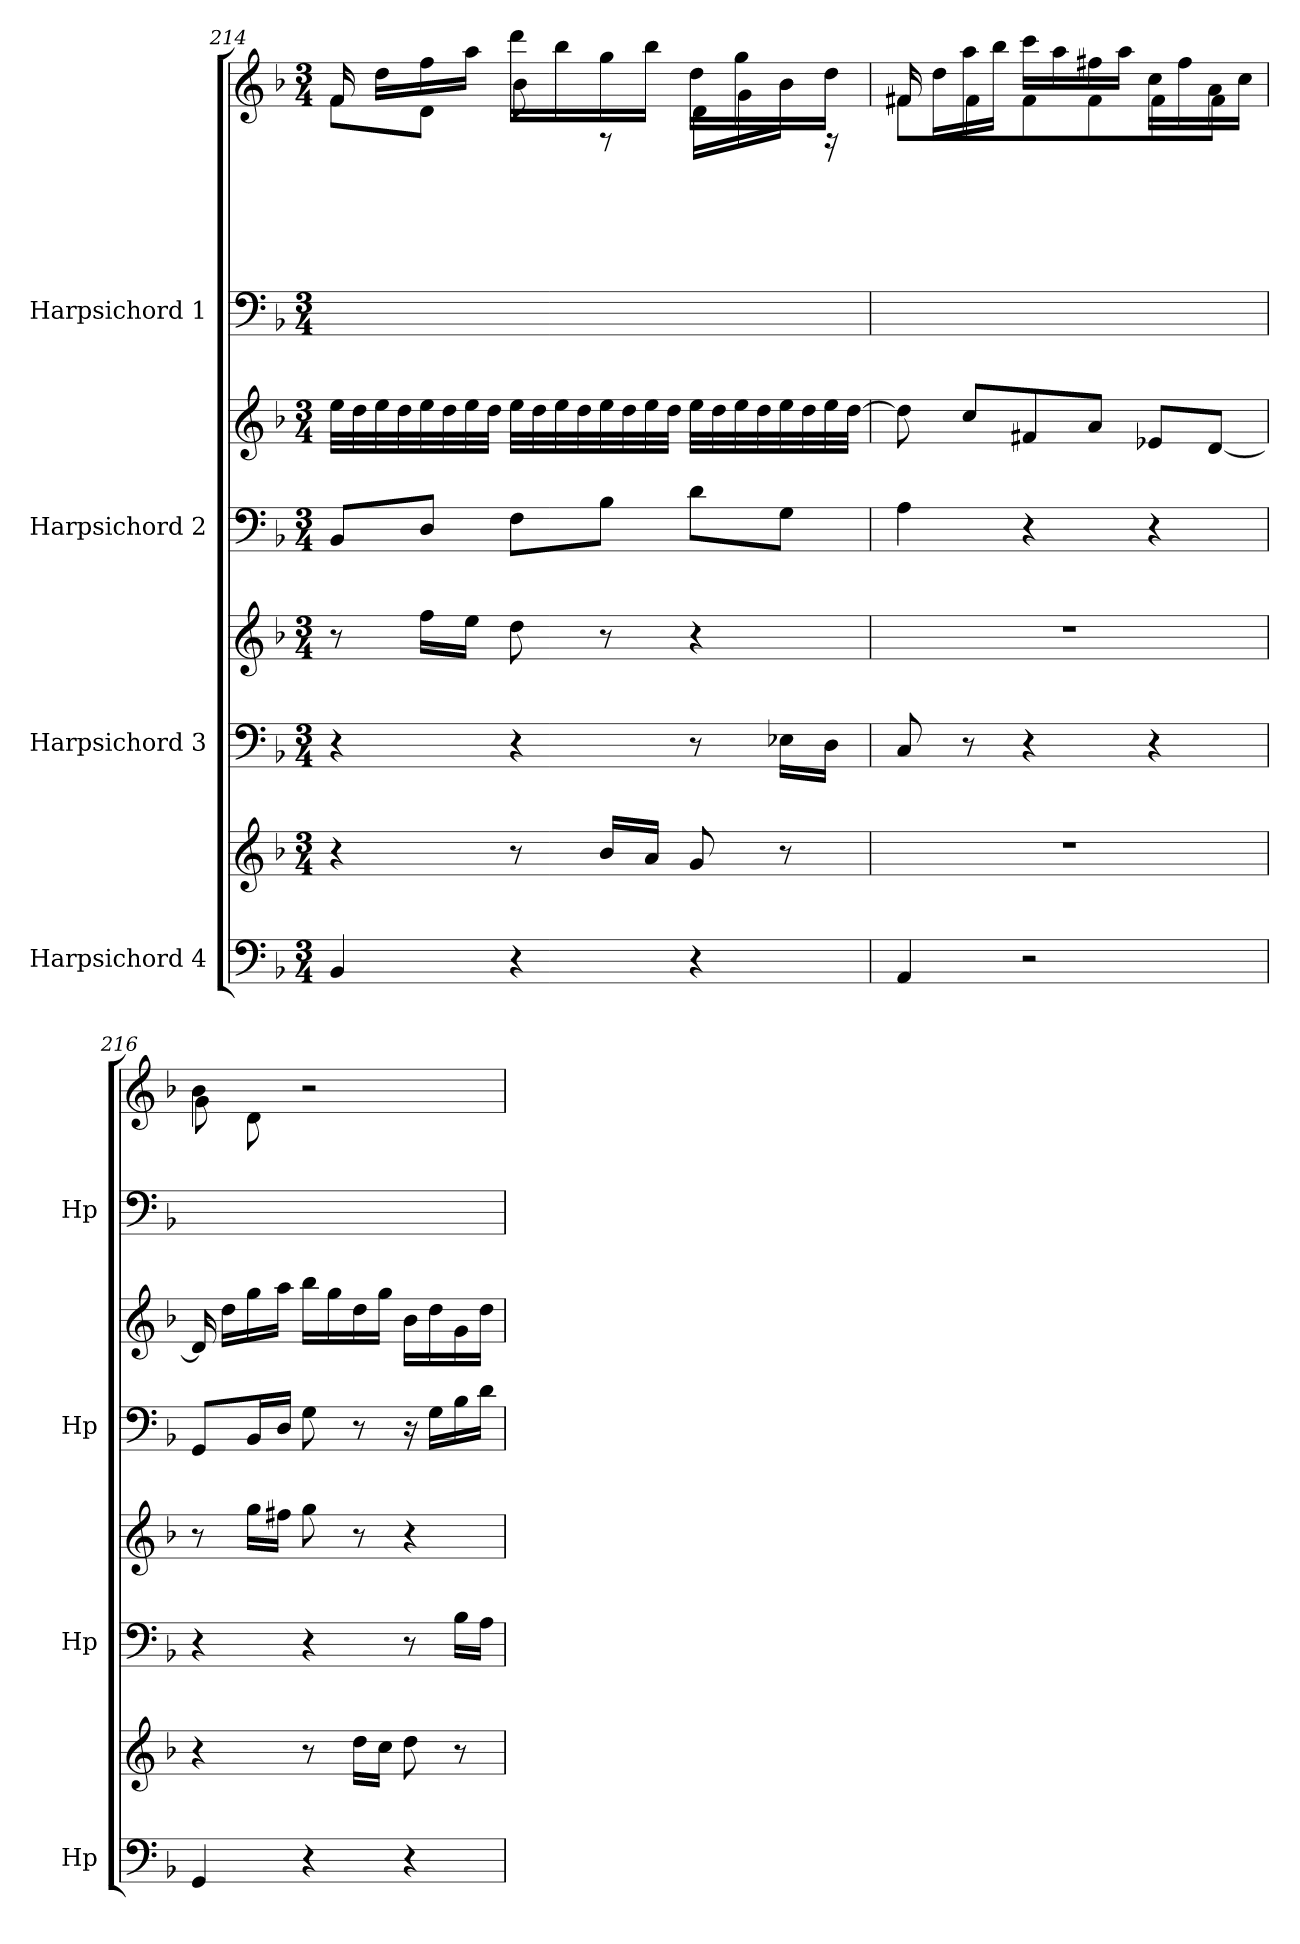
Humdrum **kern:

**kern	**kern	**kern	**kern	**kern	**kern	**kern	**kern
*part4	*part4	*part3	*part3	*part2	*part2	*part1	*part1
*staff8	*staff7	*staff6	*staff5	*staff4	*staff3	*staff2	*staff1
*I"Harpsichord 4	*	*I"Harpsichord 3	*	*I"Harpsichord 2	*	*I"Harpsichord 1	*
*I'Hp	*	*I'Hp	*	*I'Hp	*	*I'Hp	*
*clefF4	*clefG2	*clefF4	*clefG2	*clefF4	*clefG2	*clefF4	*clefG2
*k[b-]	*k[b-]	*k[b-]	*k[b-]	*k[b-]	*k[b-]	*k[b-]	*k[b-]
*M3/4	*M3/4	*M3/4	*M3/4	*M3/4	*M3/4	*M3/4	*M3/4
=214	=214	=214	=214	=214	=214	=214	=214
*	*	*	*	*	*	*	*^
4BB-/	4r	4r	8r	8BB-/L	32ee\LLL	4.ryy	16f/	8f\L
.	.	.	.	.	32dd\	.	.	.
.	.	.	.	.	32ee\	.	16dd\LL	.
.	.	.	.	.	32dd\	.	.	.
.	.	.	16ff\LL	8D/J	32ee\	.	16ff\	8d\J
.	.	.	.	.	32dd\	.	.	.
.	.	.	16ee\JJ	.	32ee\	.	16aa\JJ	.
.	.	.	.	.	32dd\JJJ	.	.	.
4r	8r	4r	8dd\	8F\L	32ee\LLL	.	16ddd\LL	8b-\
.	.	.	.	.	32dd\	.	.	.
.	.	.	.	.	32ee\	.	16bb-\	.
.	.	.	.	.	32dd\	.	.	.
.	16b-/LL	.	8r	8B-\J	32ee\	8raaaa	16gg\	8ryy
.	.	.	.	.	32dd\	.	.	.
.	16a/JJ	.	.	.	32ee\	.	16bb-\JJ	.
.	.	.	.	.	32dd\JJJ	.	.	.
4r	8g/	8r	4r	8d\L	32ee\LLL	8.ryy	16dd\LL	16d\LL
.	.	.	.	.	32dd\	.	.	.
.	.	.	.	.	32ee\	.	16gg\	16g\
.	.	.	.	.	32dd\	.	.	.
.	8r	16E-X\LL	.	8G\J	32ee\	.	16b-\	16b-\JJ
.	.	.	.	.	32dd\	.	.	.
.	.	16D\JJ	.	.	32ee\	16raaaa	16dd\JJ	16ryy
.	.	.	.	.	[32dd\JJJ	.	.	.
=215	=215	=215	=215	=215	=215	=215	=215	=215
4AA/	2.r	8C/	2.r	4A\	8dd\]	2.ryy	16f#X/	8f#X\L
.	.	.	.	.	.	.	16dd\LL	.
.	.	8r	.	.	8cc/L	.	16aa\	8f#\
.	.	.	.	.	.	.	16bb-\JJ	.
2r	.	4r	.	4r	8f#X/	.	16ccc\LL	8f#\
.	.	.	.	.	.	.	16aa\	.
.	.	.	.	.	8a/J	.	16ff#X\	8f#\
.	.	.	.	.	.	.	16aa\JJ	.
.	.	4r	.	4r	8e-X/L	.	16cc\LL	8f#\
.	.	.	.	.	.	.	16ff#\	.
.	.	.	.	.	[8d/J	.	16a\	8f#\J
.	.	.	.	.	.	.	16cc\JJ	.
!!LO:LB:g=z	!!
=216	=216	=216	=216	=216	=216	=216	=216	=216
4GG/	4r	4r	8r	8GG/L	16d/]	4ryy	4b-\	8g\L
.	.	.	.	.	16dd\LL	.	.	.
.	.	.	16gg\LL	16BB-/L	16gg\	.	.	8d\
.	.	.	16ff#X\JJ	16D/JJ	16aa\JJ	.	.	.
4r	8r	4r	8gg\	8G\	16bb-\LL	8B-/	2r	2ryy
.	.	.	.	.	16gg\	.	.	.
.	16dd\LL	.	8r	8r	16dd\	8G/	.	.
.	16cc\JJ	.	.	.	16gg\JJ	.	.	.
4r	8dd\	8r	4r	16r	16b-\LL	8D/	.	.
.	.	.	.	16G\LL	16dd\	.	.	.
.	8r	16B-\LL	.	16B-\	16g\	8G/J	.	.
.	.	16A\JJ	.	16d\JJ	16dd\JJ	.	.	.
*	*	*	*	*	*	*	*v	*v
=	=	=	=	=	=	=	=
*-	*-	*-	*-	*-	*-	*-	*-
